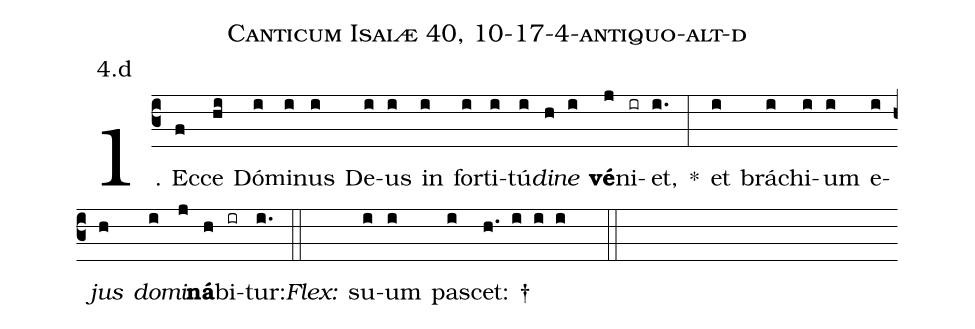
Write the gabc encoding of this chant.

name: Canticum Isaiæ 40, 10-17-4-antiquo-alt-d;
annotation: 4.d;
%%
(c3)1. Ec(f)ce(hi) Dó(i)mi(i)nus(i) De(i)us(i) in(i) for(i)ti(i)tú(i)<i>di</i>(h)<i>ne</i>(i) <b>vé</b>(j)ni(ir)et,(i.) *(:) et(i) brá(i)chi(i)um(i) e(i)<i>jus</i>(h) <i>do</i>(i)<i>mi</i>(j)<b>ná</b>(h)bi(ir)tur:(i.) (::)
<i>Flex:</i>()  su(i)um(i) pa(i)scet: †(h. i i i  ::)
